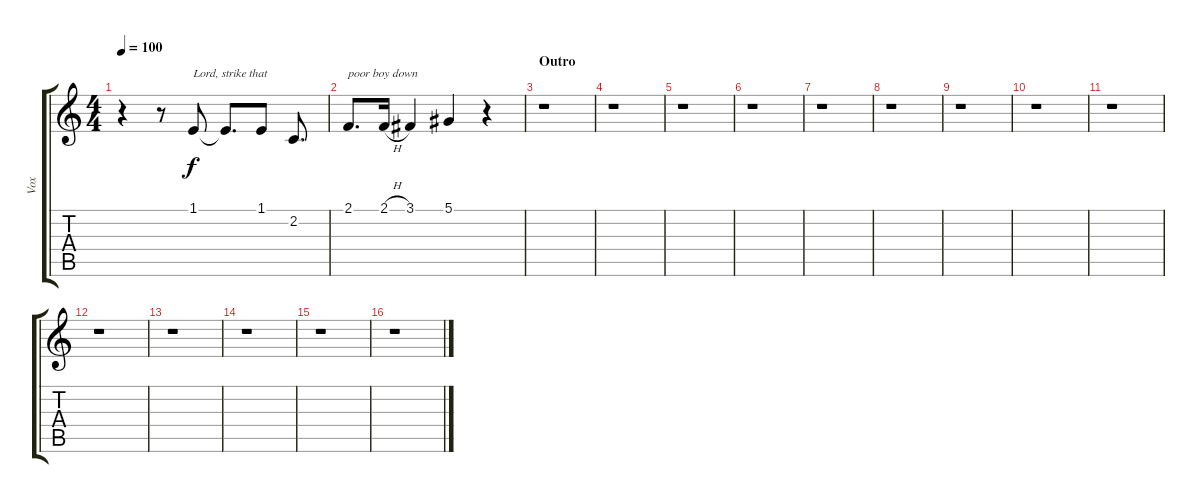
\track ("Vox" "Vox") {instrument sopranosax}
\staff {score tabs}
\tuning (Eb4 Bb3 Gb3 Db3 Ab2 Eb2) {hide}
\ts (4 4)
\tempo 100
\clef g2
\ks c
r.4{dy f} r.8 1.1.8{txt "Lord, strike that "} 1.1{t}.8{d} 1.1.8 2.2.8{d} |
2.1.8{d txt "poor boy down"} 2.1{h}.16 3.1.4 5.1.4 r.4 |
\section ("" "Outro")
r.1 |
r.1 |
r.1 |
r.1 |
r.1 |
r.1 |
r.1 |
r.1 |
r.1 |
r.1 |
r.1 |
r.1 |
r.1 |
r.1
